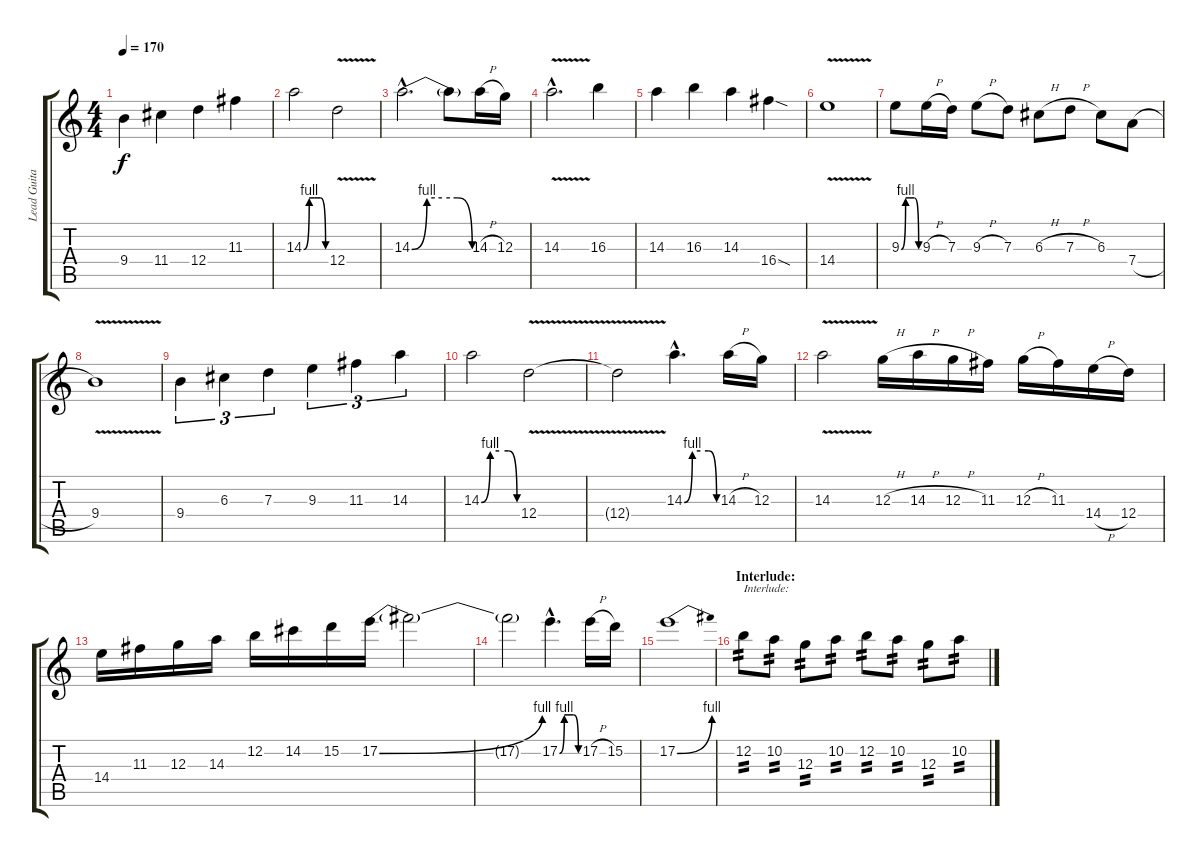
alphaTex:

\track ("Lead Guitar II" "Lead Guita") {instrument distortionguitar}
\staff {score tabs}
\tuning (E4 B3 G3 D3 A2 E2) {hide}
\ts (4 4)
\tempo 170
\clef g2
\ks c
9.4.4{dy f} 11.4.4 12.4.4 11.3.4 |
14.3{be (custom 0 0 15 4 30 4 45 4 60 0)}.2 12.4{v}.2 |
14.3{be (custom 0 0 15 4 30 4 45 4 60 0) hac}.2{d} 14.3{t}.8 14.3{h}.16 12.3.16 |
14.3{v hac}.2{d} 16.3.4 |
14.3.4 16.3.4 14.3.4 16.4{sod}.4 |
14.4{v}.1 |
9.3{be (custom 0 0 15 4 30 4 45 4 60 0)}.8 9.3{h}.16 7.3.16 9.3{h}.8 7.3.8 6.3{h}.8 7.3{h}.8 6.3.8 7.4{h}.8 |
9.4{v}.1 |
9.4.4{tu (3 2)} 6.3.4{tu (3 2)} 7.3.4{tu (3 2)} 9.3.4{tu (3 2)} 11.3.4{tu (3 2)} 14.3.4{tu (3 2)} |
14.3{be (custom 0 0 15 4 30 4 45 4 60 0)}.2 12.4{v}.2 |
12.4{t}.2 14.3{be (custom 0 0 15 4 30 4 45 4 60 0) hac}.4{d} 14.3{h}.16 12.3.16 |
14.3{v}.2 12.3{h}.16 14.3{h}.16 12.3{h}.16 11.3.16 12.3{h}.16 11.3.16 14.4{h}.16 12.4.16 |
14.4.16 11.3.16 12.3.16 14.3.16 12.2.16 14.2.16 15.2.16 17.2{be (bend 0 0 60 4)}.16 17.2{t}.2 |
17.2{t}.2 17.2{be (custom 0 0 15 4 30 4 45 4 60 0) hac}.4{d} 17.2{h}.16 15.2.16 |
17.2{be (bend 0 0 60 4)}.1 |
\section ("" "Interlude:")
12.2.8{txt "Interlude:" tp 2} 10.2.8{tp 2} 12.3.8{tp 2} 10.2.8{tp 2} 12.2.8{tp 2} 10.2.8{tp 2} 12.3.8{tp 2} 10.2.8{tp 2}
